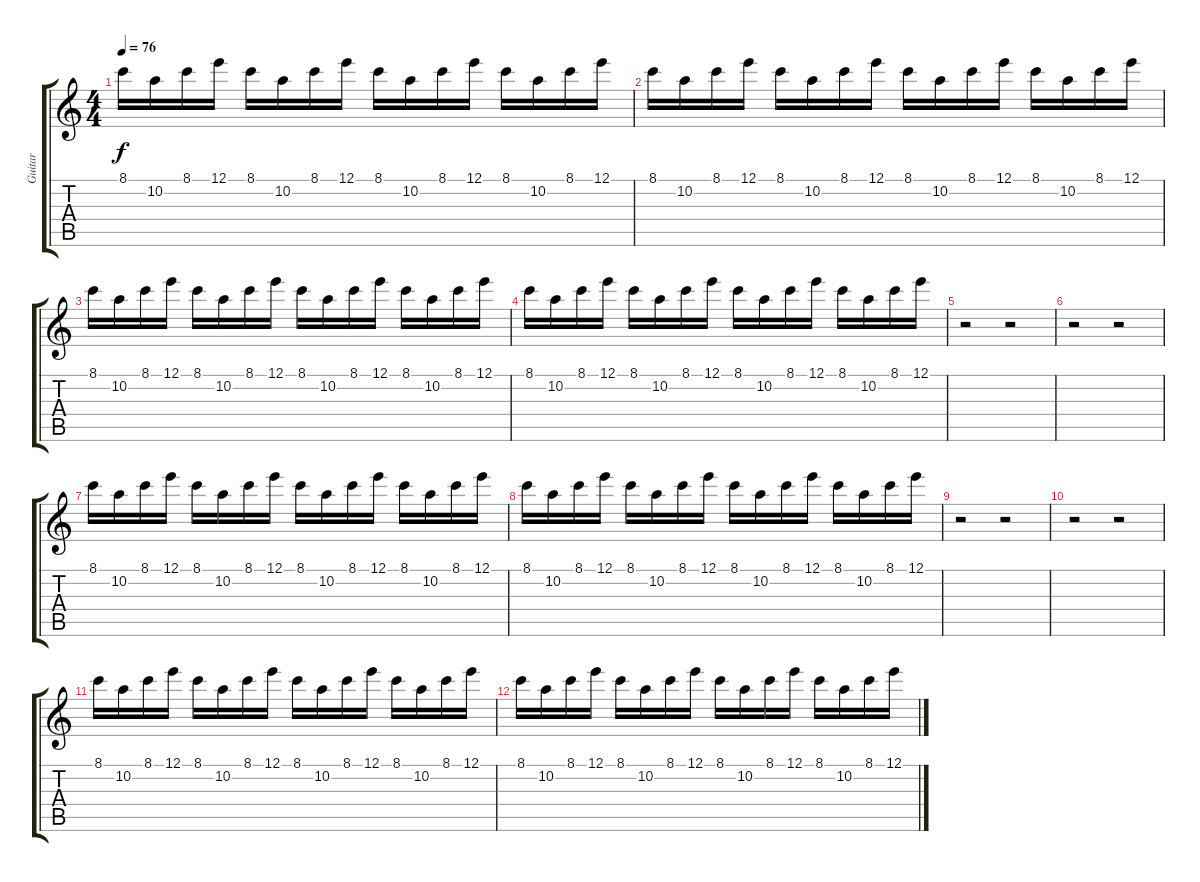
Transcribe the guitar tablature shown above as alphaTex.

\track ("Guitar" "Guitar") {instrument acousticguitarnylon}
\staff {score tabs}
\tuning (E4 B3 G3 D3 A2 E2) {hide}
\ts (4 4)
\tempo 76
\clef g2
\ks c
8.1.16{dy f} 10.2.16 8.1.16 12.1.16 8.1.16 10.2.16 8.1.16 12.1.16 8.1.16 10.2.16 8.1.16 12.1.16 8.1.16 10.2.16 8.1.16 12.1.16 |
8.1.16 10.2.16 8.1.16 12.1.16 8.1.16 10.2.16 8.1.16 12.1.16 8.1.16 10.2.16 8.1.16 12.1.16 8.1.16 10.2.16 8.1.16 12.1.16 |
8.1.16 10.2.16 8.1.16 12.1.16 8.1.16 10.2.16 8.1.16 12.1.16 8.1.16 10.2.16 8.1.16 12.1.16 8.1.16 10.2.16 8.1.16 12.1.16 |
8.1.16 10.2.16 8.1.16 12.1.16 8.1.16 10.2.16 8.1.16 12.1.16 8.1.16 10.2.16 8.1.16 12.1.16 8.1.16 10.2.16 8.1.16 12.1.16 |
r.2 r.2 |
r.2 r.2 |
8.1.16 10.2.16 8.1.16 12.1.16 8.1.16 10.2.16 8.1.16 12.1.16 8.1.16 10.2.16 8.1.16 12.1.16 8.1.16 10.2.16 8.1.16 12.1.16 |
8.1.16 10.2.16 8.1.16 12.1.16 8.1.16 10.2.16 8.1.16 12.1.16 8.1.16 10.2.16 8.1.16 12.1.16 8.1.16 10.2.16 8.1.16 12.1.16 |
r.2 r.2 |
r.2 r.2 |
8.1.16 10.2.16 8.1.16 12.1.16 8.1.16 10.2.16 8.1.16 12.1.16 8.1.16 10.2.16 8.1.16 12.1.16 8.1.16 10.2.16 8.1.16 12.1.16 |
8.1.16 10.2.16 8.1.16 12.1.16 8.1.16 10.2.16 8.1.16 12.1.16 8.1.16 10.2.16 8.1.16 12.1.16 8.1.16 10.2.16 8.1.16 12.1.16
